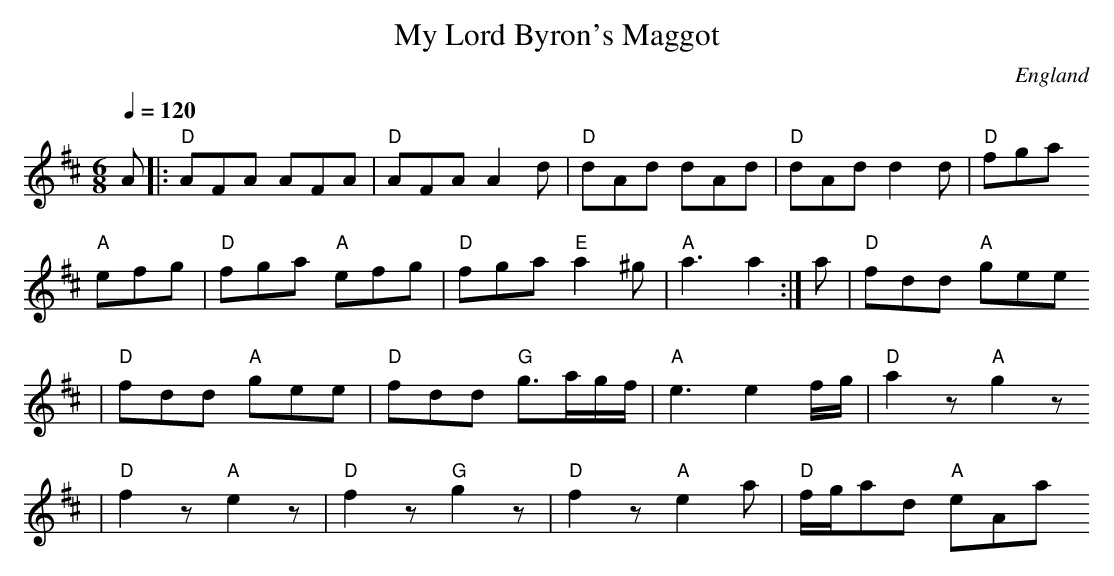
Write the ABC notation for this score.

X:1
T:My Lord Byron's Maggot
Q:1/4=120
V:1
O:England
M:6/8
L:1/8
K:D
A |:"D"AFA AFA|"D"AFA A2 d |"D"dAd dAd |"D"dAd d2 d |"D"fga
"A"efg|"D"fga "A"efg |"D"fga "E"a2 ^g |"A"a3 a2:|a |"D"fdd "A"gee
|"D"fdd "A"gee |"D"fdd "G"g3/2a/g/f/ |"A"e3 e2 f/g/|"D"a2 z "A"g2 z
|"D"f2 z "A"e2 z |"D"f2 z "G"g2 z |"D"f2 z "A"e2 a |"D"f/g/ad "A"eAa
